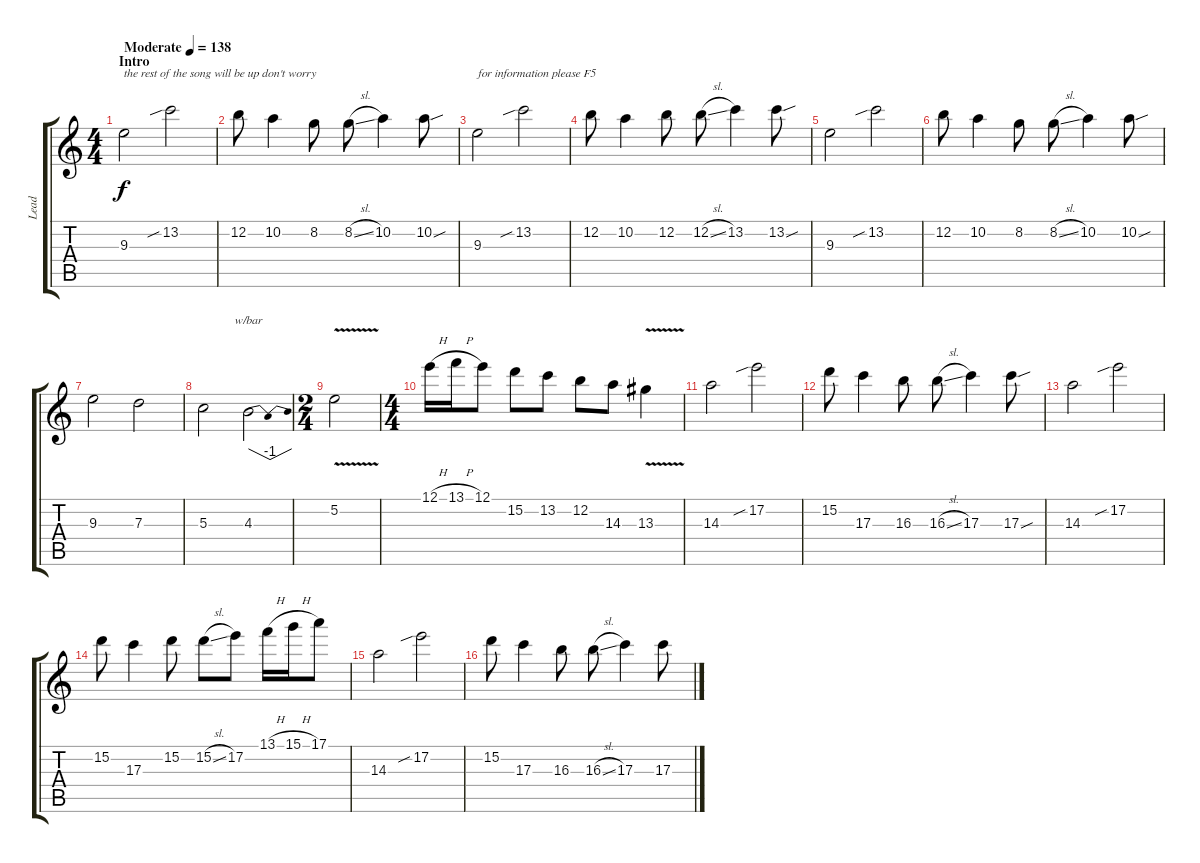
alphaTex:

\track ("Lead" "Lead") {instrument distortionguitar}
\staff {score tabs}
\tuning (E4 B3 G3 D3 A2 E2) {hide}
\ts (4 4)
\section ("" "Intro")
\tempo (138 "Moderate")
\clef g2
\ks c
9.3.2{txt "the rest of the song will be up don't worry" dy f instrument distortionguitar} 13.2{sib}.2 |
12.2.8 10.2.4 8.2.8 8.2{sl}.8 10.2.4 10.2{sou}.8 |
9.3.2{txt "for information please F5"} 13.2{sib}.2 |
12.2.8 10.2.4 12.2.8 12.2{sl}.8 13.2.4 13.2{sou}.8 |
9.3.2 13.2{sib}.2 |
12.2.8 10.2.4 8.2.8 8.2{sl}.8 10.2.4 10.2{sou}.8 |
9.3.2 7.3.2 |
5.3.2 4.3.2{tbe (dip default 0 0 30 -4 60 0)} |
\ts (2 4)
5.2{v}.2 |
\ts (4 4)
12.1{h}.16 13.1{h}.16 12.1.8 15.2.8 13.2.8 12.2.8 14.3.8 13.3{v}.4 |
14.3.2 17.2{sib}.2 |
15.2.8 17.3.4 16.3.8 16.3{sl}.8 17.3.4 17.3{sou}.8 |
14.3.2 17.2{sib}.2 |
15.2.8 17.3.4 15.2.8 15.2{sl}.8 17.2.8 13.1{h}.16 15.1{h}.16 17.1.8 |
14.3.2 17.2{sib}.2 |
15.2.8 17.3.4 16.3.8 16.3{sl}.8 17.3.4 17.3.8
